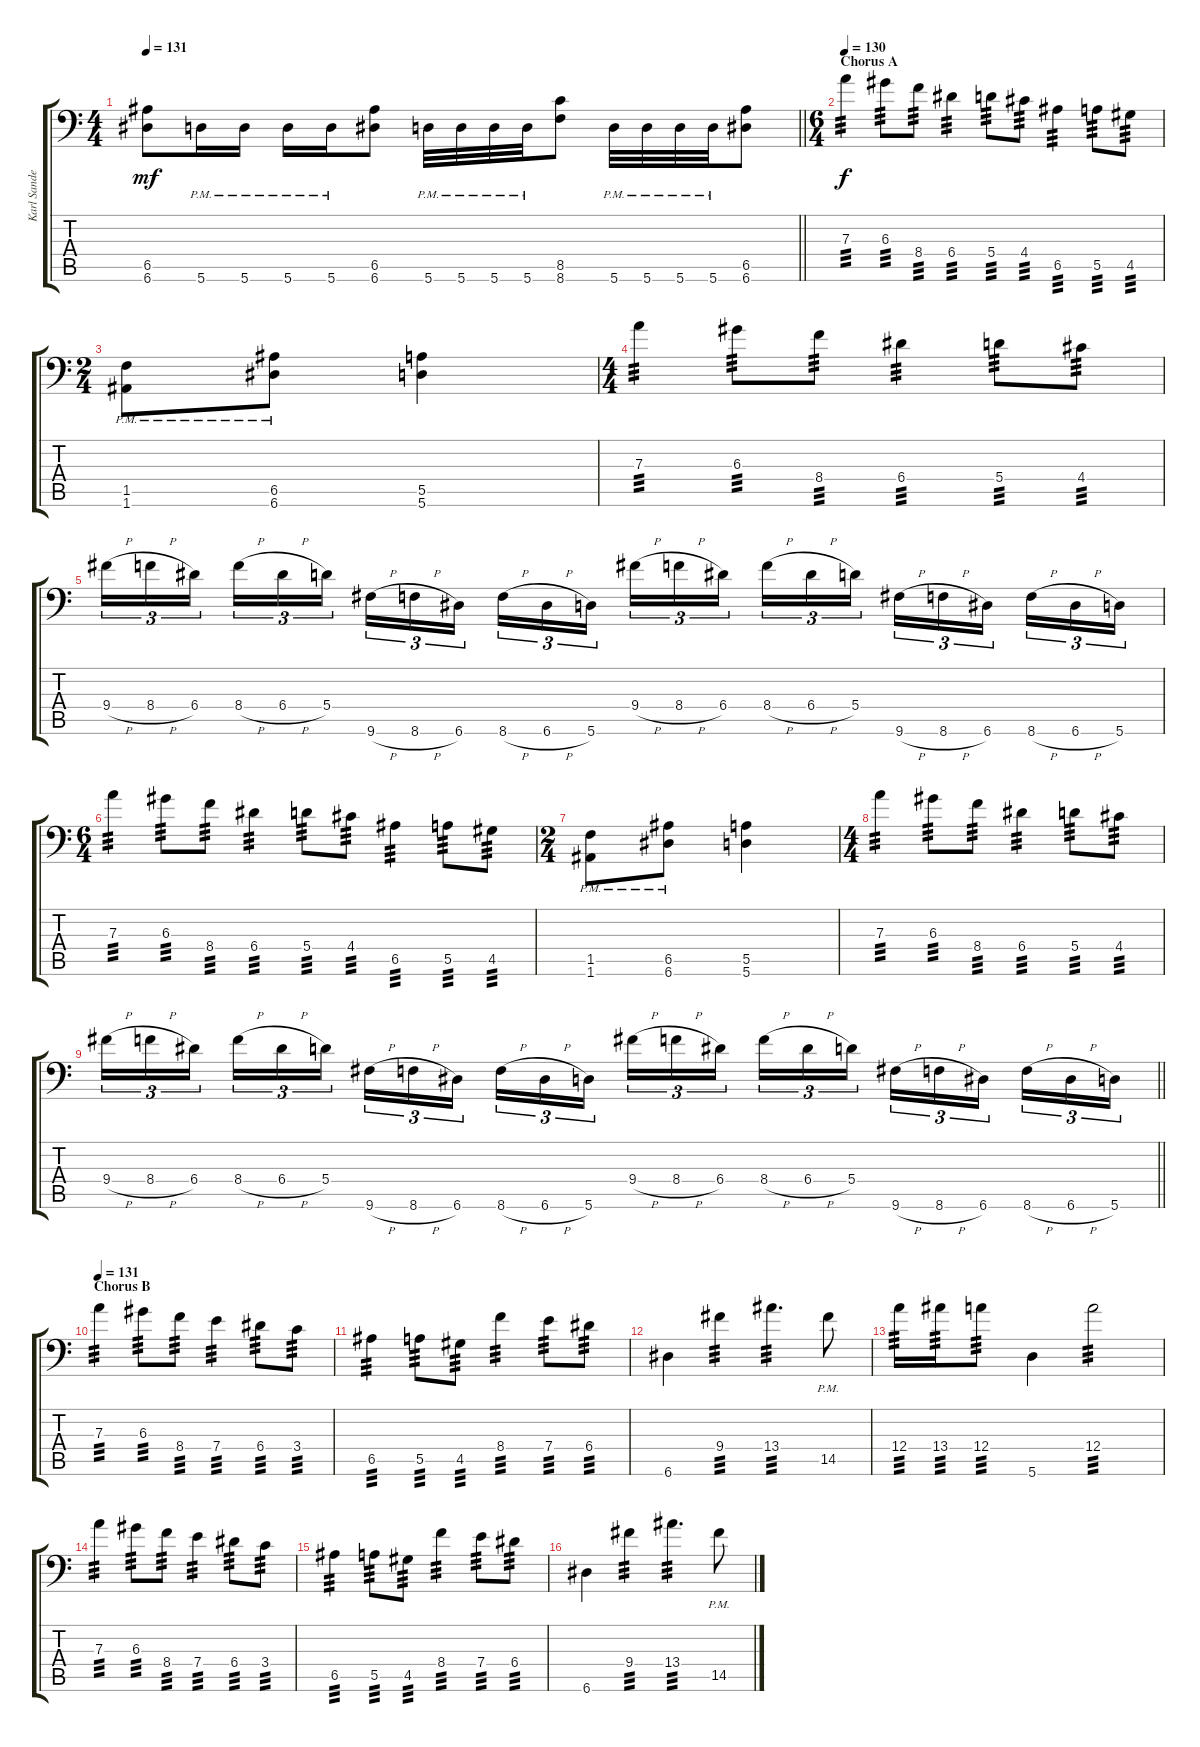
\track ("Karl Sanders " "Karl Sande") {instrument overdrivenguitar}
\staff {score tabs}
\tuning (B3 Gb3 D3 A2 E2 A1) {hide}
\ts (4 4)
\tempo 131
\clef f4
\barLineRight lightlight
\ks c
(6.5 6.6).8{dy mf} 5.6{pm}.16 5.6{pm}.16 5.6{pm}.16 5.6{pm}.16 (6.5 6.6).8 5.6{pm}.32 5.6{pm}.32 5.6{pm}.32 5.6{pm}.32 (8.5 8.6).8 5.6{pm}.32 5.6{pm}.32 5.6{pm}.32 5.6{pm}.32 (6.5 6.6).8 |
\ts (6 4)
\section ("" "Chorus A")
\tempo 130
7.3.4{tp 3 dy f} 6.3.8{tp 3} 8.4.8{tp 3} 6.4.4{tp 3} 5.4.8{tp 3} 4.4.8{tp 3} 6.5.4{tp 3} 5.5.8{tp 3} 4.5.8{tp 3} |
\ts (2 4)
(1.5{pm} 1.6{pm}).8 (6.5{pm} 6.6{pm}).8 (5.5 5.6).4 |
\ts (4 4)
7.3.4{tp 3} 6.3.8{tp 3} 8.4.8{tp 3} 6.4.4{tp 3} 5.4.8{tp 3} 4.4.8{tp 3} |
9.4{h}.16{tu (3 2)} 8.4{h}.16{tu (3 2)} 6.4.16{tu (3 2) beam splitsecondary} 8.4{h}.16{tu (3 2)} 6.4{h}.16{tu (3 2)} 5.4.16{tu (3 2)} 9.6{h}.16{tu (3 2)} 8.6{h}.16{tu (3 2)} 6.6.16{tu (3 2) beam splitsecondary} 8.6{h}.16{tu (3 2)} 6.6{h}.16{tu (3 2)} 5.6.16{tu (3 2)} 9.4{h}.16{tu (3 2)} 8.4{h}.16{tu (3 2)} 6.4.16{tu (3 2) beam splitsecondary} 8.4{h}.16{tu (3 2)} 6.4{h}.16{tu (3 2)} 5.4.16{tu (3 2)} 9.6{h}.16{tu (3 2)} 8.6{h}.16{tu (3 2)} 6.6.16{tu (3 2) beam splitsecondary} 8.6{h}.16{tu (3 2)} 6.6{h}.16{tu (3 2)} 5.6.16{tu (3 2)} |
\ts (6 4)
7.3.4{tp 3} 6.3.8{tp 3} 8.4.8{tp 3} 6.4.4{tp 3} 5.4.8{tp 3} 4.4.8{tp 3} 6.5.4{tp 3} 5.5.8{tp 3} 4.5.8{tp 3} |
\ts (2 4)
(1.5{pm} 1.6{pm}).8 (6.5{pm} 6.6{pm}).8 (5.5 5.6).4 |
\ts (4 4)
7.3.4{tp 3} 6.3.8{tp 3} 8.4.8{tp 3} 6.4.4{tp 3} 5.4.8{tp 3} 4.4.8{tp 3} |
\barLineRight lightlight
9.4{h}.16{tu (3 2)} 8.4{h}.16{tu (3 2)} 6.4.16{tu (3 2) beam splitsecondary} 8.4{h}.16{tu (3 2)} 6.4{h}.16{tu (3 2)} 5.4.16{tu (3 2)} 9.6{h}.16{tu (3 2)} 8.6{h}.16{tu (3 2)} 6.6.16{tu (3 2) beam splitsecondary} 8.6{h}.16{tu (3 2)} 6.6{h}.16{tu (3 2)} 5.6.16{tu (3 2)} 9.4{h}.16{tu (3 2)} 8.4{h}.16{tu (3 2)} 6.4.16{tu (3 2) beam splitsecondary} 8.4{h}.16{tu (3 2)} 6.4{h}.16{tu (3 2)} 5.4.16{tu (3 2)} 9.6{h}.16{tu (3 2)} 8.6{h}.16{tu (3 2)} 6.6.16{tu (3 2) beam splitsecondary} 8.6{h}.16{tu (3 2)} 6.6{h}.16{tu (3 2)} 5.6.16{tu (3 2)} |
\section ("" "Chorus B")
\tempo 131
7.3.4{tp 3} 6.3.8{tp 3} 8.4.8{tp 3} 7.4.4{tp 3} 6.4.8{tp 3} 3.4.8{tp 3} |
6.5.4{tp 3} 5.5.8{tp 3} 4.5.8{tp 3} 8.4.4{tp 3} 7.4.8{tp 3} 6.4.8{tp 3} |
6.6.4 9.4.4{tp 3} 13.4.4{d tp 3} 14.5{pm}.8 |
12.4.16{tp 3} 13.4.16{tp 3} 12.4.8{tp 3} 5.6.4 12.4.2{tp 3} |
7.3.4{tp 3} 6.3.8{tp 3} 8.4.8{tp 3} 7.4.4{tp 3} 6.4.8{tp 3} 3.4.8{tp 3} |
6.5.4{tp 3} 5.5.8{tp 3} 4.5.8{tp 3} 8.4.4{tp 3} 7.4.8{tp 3} 6.4.8{tp 3} |
6.6.4 9.4.4{tp 3} 13.4.4{d tp 3} 14.5{pm}.8
